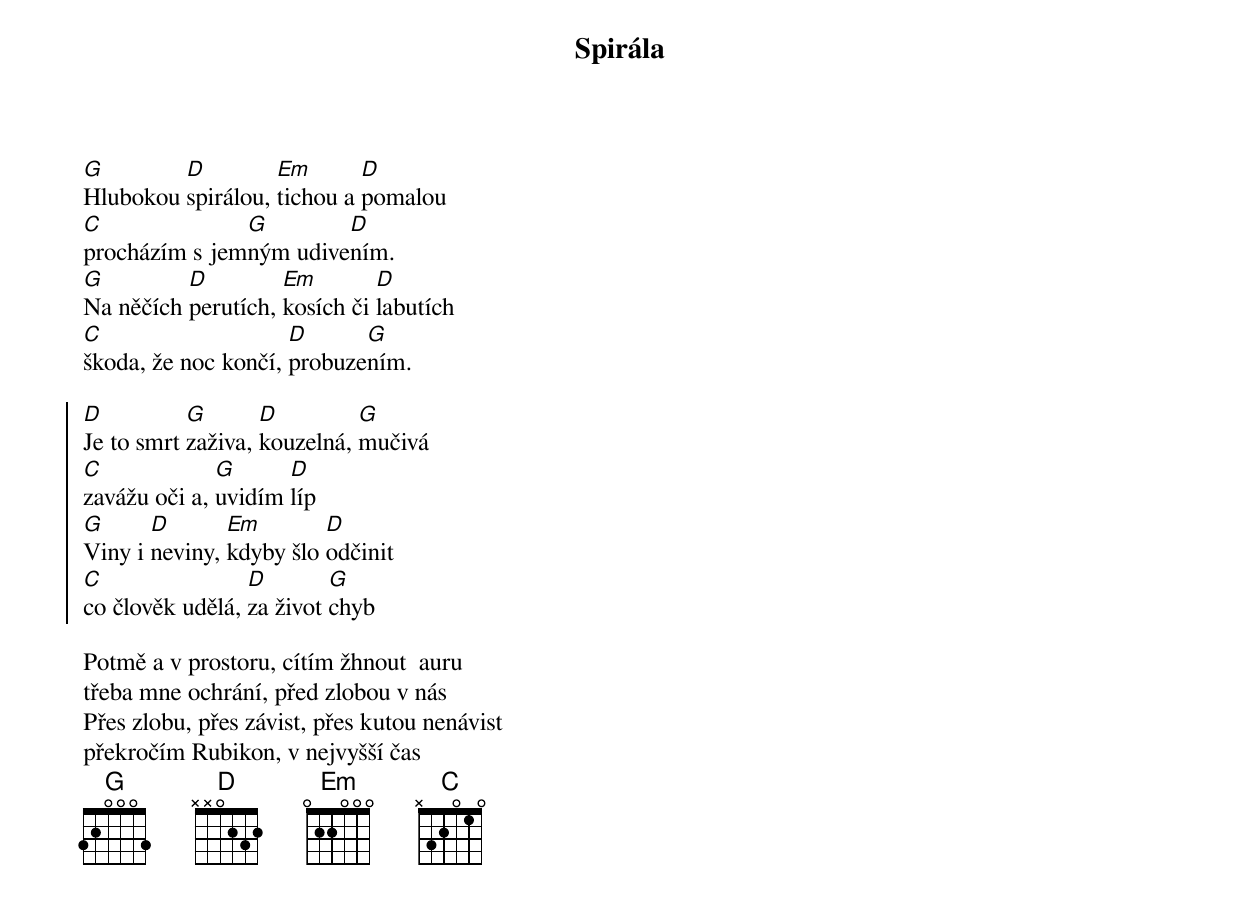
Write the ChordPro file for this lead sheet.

{title: Spirála}

[G]Hlubokou [D]spirálou, [Em]tichou a [D]pomalou
[C]procházím s jem[G]ným udive[D]ním.
[G]Na něčích [D]perutích, [Em]kosích či [D]labutích
[C]škoda, že noc končí, [D]probuze[G]ním.

{start_of_chorus}
[D]Je to smrt [G]zaživa, [D]kouzelná, [G]mučivá
[C]zavážu oči a, [G]uvidím [D]líp
[G]Viny i [D]neviny, [Em]kdyby šlo [D]odčinit
[C]co člověk udělá, [D]za život [G]chyb
{end_of_chorus}

Potmě a v prostoru, cítím žhnout  auru
třeba mne ochrání, před zlobou v nás
Přes zlobu, přes závist, přes kutou nenávist
překročím Rubikon, v nejvyšší čas
